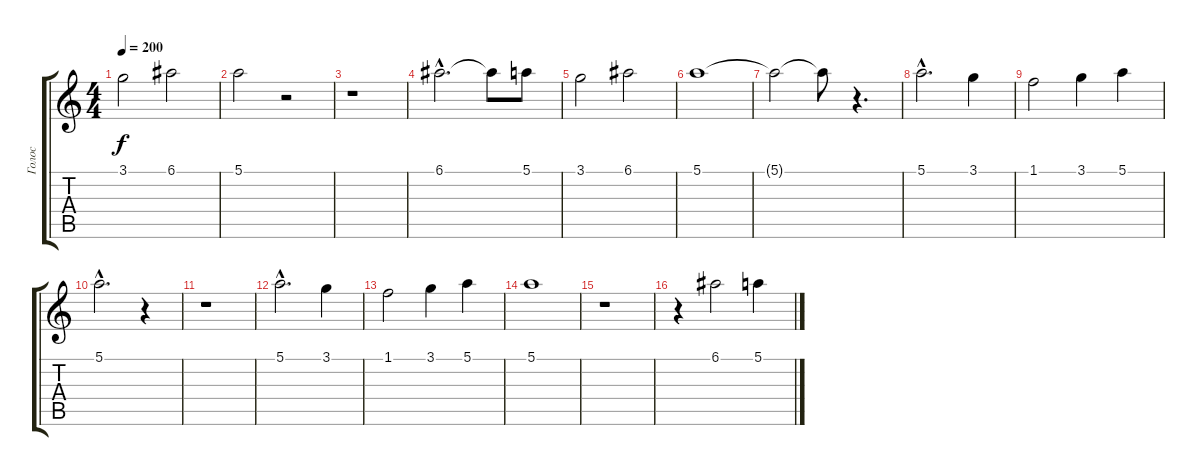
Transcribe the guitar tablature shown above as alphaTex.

\track ("Голос" "Голос") {instrument electricguitarclean}
\staff {score tabs}
\tuning (E4 B3 G3 D3 A2 E2) {hide}
\ts (4 4)
\tempo 200
\clef g2
\ks c
3.1.2{dy f} 6.1.2 |
5.1.2 r.2 |
r.1 |
6.1{hac}.2{d} 6.1{t}.8 5.1.8 |
3.1.2 6.1.2 |
5.1.1 |
5.1{t}.2 5.1{t}.8 r.4{d} |
5.1{hac}.2{d} 3.1.4 |
1.1.2 3.1.4 5.1.4 |
5.1{hac}.2{d} r.4 |
r.1 |
5.1{hac}.2{d} 3.1.4 |
1.1.2 3.1.4 5.1.4 |
5.1.1 |
r.1 |
r.4 6.1.2 5.1.4
